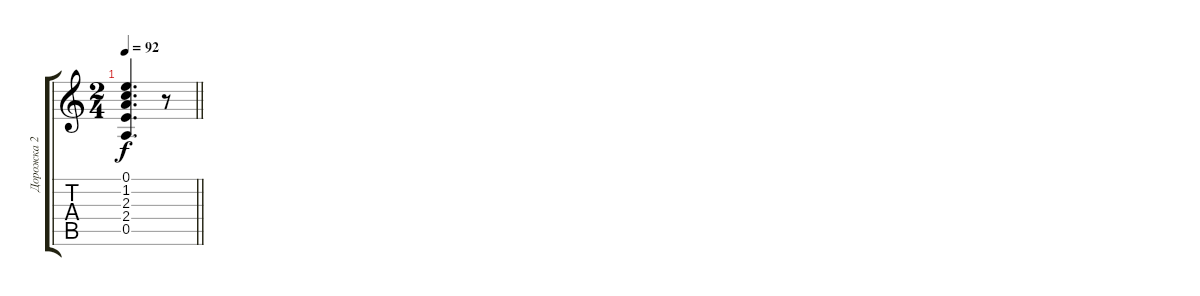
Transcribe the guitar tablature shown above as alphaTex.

\track ("Дорожка 2" "Дорожка 2") {instrument acousticguitarsteel}
\staff {score tabs}
\tuning (E4 B3 G3 D3 A2 E2) {hide}
\ts (2 4)
\tempo 92
\clef g2
\barLineRight lightlight
\ks c
(0.1{t} 1.2{t} 2.3{t} 2.4{t} 0.5{t}).4{d dy f} r.8
